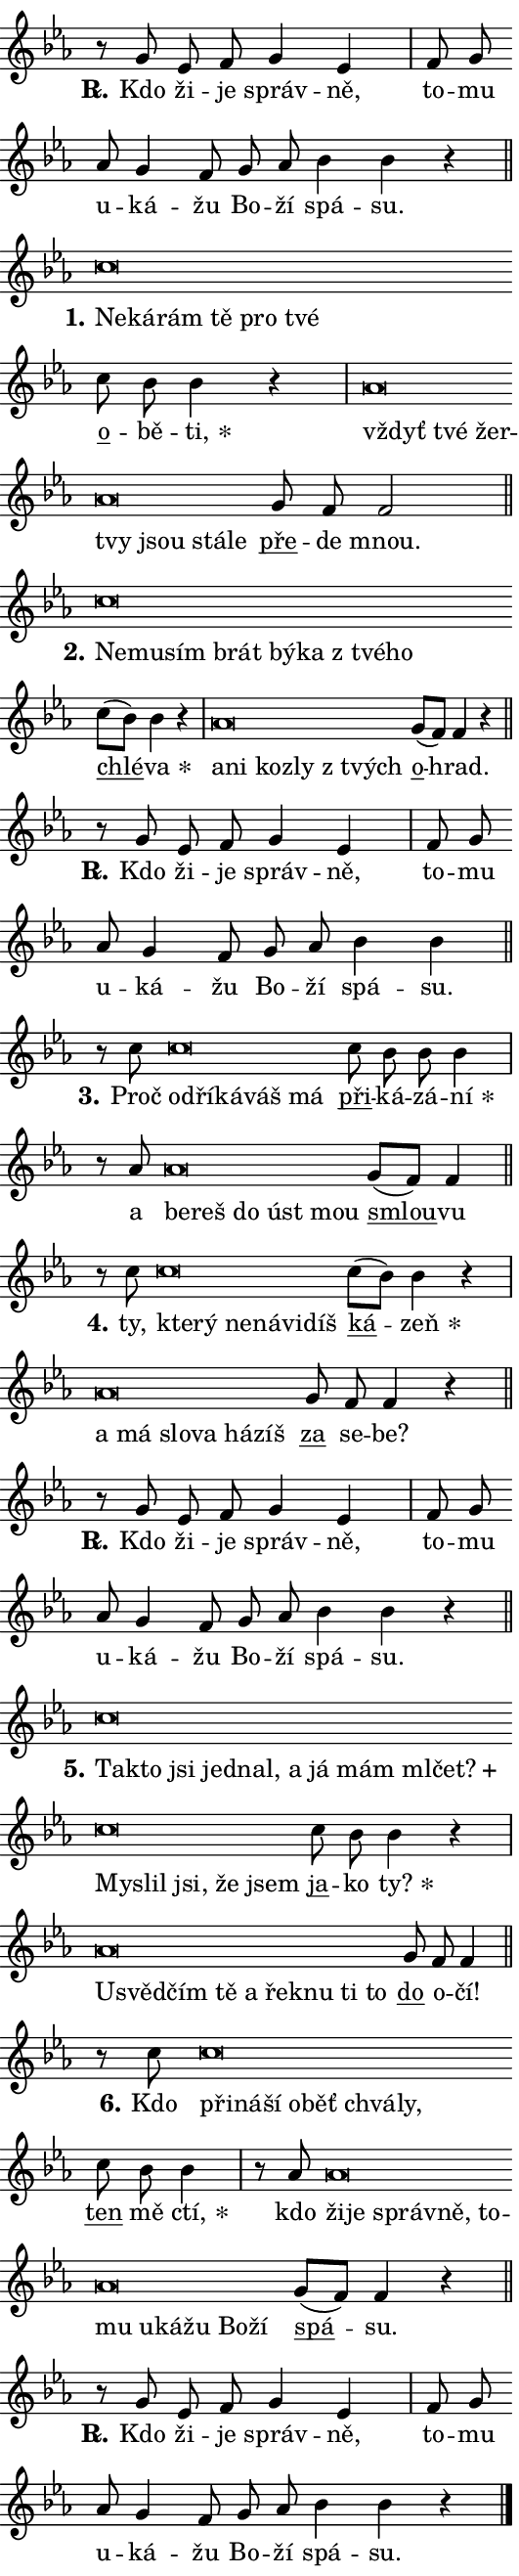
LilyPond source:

\version "2.24.0"
\header { tagline = "" }
\paper {
  indent = 0\cm
  top-margin = 0\cm
  right-margin = 0.13\cm % to fit lyric hyphens
  bottom-margin = 0\cm
  left-margin = 0\cm
  paper-width = 9\cm
  page-breaking = #ly:one-page-breaking
  system-system-spacing.basic-distance = #11
  score-system-spacing.basic-distance = #11
  ragged-last = ##f
}


%% Author: Thomas Morley
%% https://lists.gnu.org/archive/html/lilypond-user/2020-05/msg00002.html
#(define (line-position grob)
"Returns position of @var[grob} in current system:
   @code{'start}, if at first time-step
   @code{'end}, if at last time-step
   @code{'middle} otherwise
"
  (let* ((col (ly:item-get-column grob))
         (ln (ly:grob-object col 'left-neighbor))
         (rn (ly:grob-object col 'right-neighbor))
         (col-to-check-left (if (ly:grob? ln) ln col))
         (col-to-check-right (if (ly:grob? rn) rn col))
         (break-dir-left
           (and
             (ly:grob-property col-to-check-left 'non-musical #f)
             (ly:item-break-dir col-to-check-left)))
         (break-dir-right
           (and
             (ly:grob-property col-to-check-right 'non-musical #f)
             (ly:item-break-dir col-to-check-right))))
        (cond ((eqv? 1 break-dir-left) 'start)
              ((eqv? -1 break-dir-right) 'end)
              (else 'middle))))

#(define (tranparent-at-line-position vctor)
  (lambda (grob)
  "Relying on @code{line-position} select the relevant enry from @var{vctor}.
Used to determine transparency,"
    (case (line-position grob)
      ((end) (not (vector-ref vctor 0)))
      ((middle) (not (vector-ref vctor 1)))
      ((start) (not (vector-ref vctor 2))))))

noteHeadBreakVisibility =
#(define-music-function (break-visibility)(vector?)
"Makes @code{NoteHead}s transparent relying on @var{break-visibility}"
#{
  \override NoteHead.transparent =
    #(tranparent-at-line-position break-visibility)
#})

#(define delete-ledgers-for-transparent-note-heads
  (lambda (grob)
    "Reads whether a @code{NoteHead} is transparent.
If so this @code{NoteHead} is removed from @code{'note-heads} from
@var{grob}, which is supposed to be @code{LedgerLineSpanner}.
As a result ledgers are not printed for this @code{NoteHead}"
    (let* ((nhds-array (ly:grob-object grob 'note-heads))
           (nhds-list
             (if (ly:grob-array? nhds-array)
                 (ly:grob-array->list nhds-array)
                 '()))
           ;; Relies on the transparent-property being done before
           ;; Staff.LedgerLineSpanner.after-line-breaking is executed.
           ;; This is fragile ...
           (to-keep
             (remove
               (lambda (nhd)
                 (ly:grob-property nhd 'transparent #f))
               nhds-list)))
      ;; TODO find a better method to iterate over grob-arrays, similiar
      ;; to filter/remove etc for lists
      ;; For now rebuilt from scratch
      (set! (ly:grob-object grob 'note-heads)  '())
      (for-each
        (lambda (nhd)
          (ly:pointer-group-interface::add-grob grob 'note-heads nhd))
        to-keep))))

squashNotes = {
  \override NoteHead.X-extent = #'(-0.2 . 0.2)
  \override NoteHead.Y-extent = #'(-0.75 . 0)
  \override NoteHead.stencil =
    #(lambda (grob)
       (let ((pos (ly:grob-property grob 'staff-position)))
         (begin
           (if (< pos -7) (display "ERROR: Lower brevis then expected\n") (display ""))
           (if (<= pos -6) ly:text-interface::print ly:note-head::print))))
}
unSquashNotes = {
  \revert NoteHead.X-extent
  \revert NoteHead.Y-extent
  \revert NoteHead.stencil
}

hideNotes = \noteHeadBreakVisibility #begin-of-line-visible
unHideNotes = \noteHeadBreakVisibility #all-visible

% work-around for resetting accidentals
% https://lilypond.org/doc/v2.23/Documentation/notation/displaying-rhythms#unmetered-music
cadenzaMeasure = {
  \cadenzaOff
  \partial 1024 s1024
  \cadenzaOn
}

#(define-markup-command (accent layout props text) (markup?)
  "Underline accented syllable"
  (interpret-markup layout props
    #{\markup \override #'(offset . 4.3) \underline { #text }#}))

responsum = \markup \concat {
  "R" \hspace #-1.05 \path #0.1 #'((moveto 0 0.07) (lineto 0.9 0.8)) \hspace #0.05 "."
}

spaceSize = #0.6828661417322834 % exact space size for TeX Gyre Schola

\layout {
  \context {
    \Staff
    \remove "Time_signature_engraver"
    \override LedgerLineSpanner.after-line-breaking = #delete-ledgers-for-transparent-note-heads
  }
  \context {
    \Lyrics {
      \override LyricSpace.minimum-distance = \spaceSize
      \override LyricText.font-name = #"TeX Gyre Schola"
      \override LyricText.font-size = 1
      \override StanzaNumber.font-name = #"TeX Gyre Schola Bold"
      \override StanzaNumber.font-size = 1
    }
  }
  \context {
    \Score 
    \override NoteHead.text =
      #(lambda (grob) 
        (let ((pos (ly:grob-property grob 'staff-position)))
          #{\markup {
            \combine
              \halign #-0.55 \raise #(if (= pos -6) 0 0.5) \override #'(thickness . 2) \draw-line #'(3.2 . 0)
              \musicglyph "noteheads.sM1"
          }#}))
  }
}

% magnetic-lyrics.ily
%
%   written by
%     Jean Abou Samra <jean@abou-samra.fr>
%     Werner Lemberg <wl@gnu.org>
%
%   adapted by
%     Jiri Hon <jiri.hon@gmail.com>
%
% Version 2022-Apr-15

% https://www.mail-archive.com/lilypond-user@gnu.org/msg149350.html

#(define (Left_hyphen_pointer_engraver context)
   "Collect syllable-hyphen-syllable occurrences in lyrics and store
them in properties.  This engraver only looks to the left.  For
example, if the lyrics input is @code{foo -- bar}, it does the
following.

@itemize @bullet
@item
Set the @code{text} property of the @code{LyricHyphen} grob between
@q{foo} and @q{bar} to @code{foo}.

@item
Set the @code{left-hyphen} property of the @code{LyricText} grob with
text @q{foo} to the @code{LyricHyphen} grob between @q{foo} and
@q{bar}.
@end itemize

Use this auxiliary engraver in combination with the
@code{lyric-@/text::@/apply-@/magnetic-@/offset!} hook."
   (let ((hyphen #f)
         (text #f))
     (make-engraver
      (acknowledgers
       ((lyric-syllable-interface engraver grob source-engraver)
        (set! text grob)))
      (end-acknowledgers
       ((lyric-hyphen-interface engraver grob source-engraver)
        ;(when (not (grob::has-interface grob 'lyric-space-interface))
          (set! hyphen grob)));)
      ((stop-translation-timestep engraver)
       (when (and text hyphen)
         (ly:grob-set-object! text 'left-hyphen hyphen))
       (set! text #f)
       (set! hyphen #f)))))

#(define (lyric-text::apply-magnetic-offset! grob)
   "If the space between two syllables is less than the value in
property @code{LyricText@/.details@/.squash-threshold}, move the right
syllable to the left so that it gets concatenated with the left
syllable.

Use this function as a hook for
@code{LyricText@/.after-@/line-@/breaking} if the
@code{Left_@/hyphen_@/pointer_@/engraver} is active."
   (let ((hyphen (ly:grob-object grob 'left-hyphen #f)))
     (when hyphen
       (let ((left-text (ly:spanner-bound hyphen LEFT)))
         (when (grob::has-interface left-text 'lyric-syllable-interface)
           (let* ((common (ly:grob-common-refpoint grob left-text X))
                  (this-x-ext (ly:grob-extent grob common X))
                  (left-x-ext
                   (begin
                     ;; Trigger magnetism for left-text.
                     (ly:grob-property left-text 'after-line-breaking)
                     (ly:grob-extent left-text common X)))
                  ;; `delta` is the gap width between two syllables.
                  (delta (- (interval-start this-x-ext)
                            (interval-end left-x-ext)))
                  (details (ly:grob-property grob 'details))
                  (threshold (assoc-get 'squash-threshold details 0.2)))
             (when (< delta threshold)
               (let* (;; We have to manipulate the input text so that
                      ;; ligatures crossing syllable boundaries are not
                      ;; disabled.  For languages based on the Latin
                      ;; script this is essentially a beautification.
                      ;; However, for non-Western scripts it can be a
                      ;; necessity.
                      (lt (ly:grob-property left-text 'text))
                      (rt (ly:grob-property grob 'text))
                      (is-space (grob::has-interface hyphen 'lyric-space-interface))
                      (space (if is-space " " ""))
                      (extra-delta (if is-space spaceSize 0))
                      ;; Append new syllable.
                      (ltrt-space (if (and (string? lt) (string? rt))
                                (string-append lt space rt)
                                (make-concat-markup (list lt space rt))))
                      ;; Right-align `ltrt` to the right side.
                      (ltrt-space-markup (grob-interpret-markup
                               grob
                               (make-translate-markup
                                (cons (interval-length this-x-ext) 0)
                                (make-right-align-markup ltrt-space)))))
                 (begin
                   ;; Don't print `left-text`.
                   (ly:grob-set-property! left-text 'stencil #f)
                   ;; Set text and stencil (which holds all collected
                   ;; syllables so far) and shift it to the left.
                   (ly:grob-set-property! grob 'text ltrt-space)
                   (ly:grob-set-property! grob 'stencil ltrt-space-markup)
                   (ly:grob-translate-axis! grob (- (- delta extra-delta)) X))))))))))


#(define (lyric-hyphen::displace-bounds-first grob)
   ;; Make very sure this callback isn't triggered too early.
   (let ((left (ly:spanner-bound grob LEFT))
         (right (ly:spanner-bound grob RIGHT)))
     (ly:grob-property left 'after-line-breaking)
     (ly:grob-property right 'after-line-breaking)
     (ly:lyric-hyphen::print grob)))

squashThreshold = #0.4

\layout {
  \context {
    \Lyrics
    \consists #Left_hyphen_pointer_engraver
    \override LyricText.after-line-breaking =
      #lyric-text::apply-magnetic-offset!
    \override LyricHyphen.stencil = #lyric-hyphen::displace-bounds-first
    \override LyricText.details.squash-threshold = \squashThreshold
    \override LyricHyphen.minimum-distance = 0
    \override LyricHyphen.minimum-length = \squashThreshold
  }
}

squashText = \override LyricText.details.squash-threshold = 9999
unSquashText = \override LyricText.details.squash-threshold = \squashThreshold

leftText = \override LyricText.self-alignment-X = #LEFT
unLeftText = \revert LyricText.self-alignment-X

starOffset = #(lambda (grob) 
                (let ((x_offset (ly:self-alignment-interface::aligned-on-x-parent grob)))
                  (if (= x_offset 0) 0 (+ x_offset 1.2))))

star = #(define-music-function (syllable)(string?)
"Append star separator at the end of a syllable"
#{
  \once \override LyricText.X-offset = #starOffset
  \lyricmode { \markup {
    #syllable
    \override #'((font-name . "TeX Gyre Schola Bold")) \hspace #0.2 \lower #0.65 \larger "*"
  } }
#})

starAccent = #(define-music-function (syllable)(string?)
"Append star separator at the end of a syllable and make accent"
#{
  \once \override LyricText.X-offset = #starOffset
  \lyricmode { \markup {
    \accent #syllable
    \override #'((font-name . "TeX Gyre Schola Bold")) \hspace #0.2 \lower #0.65 \larger "*"
  } }
#})

breath = #(define-music-function (syllable)(string?)
"Append breathing indicator at the end of a syllable"
#{
  \lyricmode { \markup { #syllable "+" } }
#})

optionalBreath = #(define-music-function (syllable)(string?)
"Append optional breathing indicator at the end of a syllable"
#{
  \lyricmode { \markup { #syllable "(+)" } }
#})


\score {
    <<
        \new Voice = "melody" { \cadenzaOn \key es \major \relative { r8 g' es f g4 es \cadenzaMeasure \bar "|" f8 g \bar "" as g4 f8 \bar "" g as \bar "" bes4 bes r \cadenzaMeasure \bar "||" \break } }
        \new Lyrics \lyricsto "melody" { \lyricmode { \set stanza = \responsum
Kdo ži -- je správ -- ně, to -- mu u -- ká -- žu Bo -- ží spá -- su. } }
    >>
    \layout {}
}

\score {
    <<
        \new Voice = "melody" { \cadenzaOn \key es \major \relative { \squashNotes c''\breve*1/16 \hideNotes \breve*1/16 \bar "" \breve*1/16 \bar "" \breve*1/16 \bar "" \breve*1/16 \breve*1/16 \bar "" \unHideNotes \unSquashNotes \bar "" c8 bes bes4 r \cadenzaMeasure \bar "|" \squashNotes as\breve*1/16 \hideNotes \breve*1/16 \bar "" \breve*1/16 \bar "" \breve*1/16 \bar "" \breve*1/16 \bar "" \breve*1/16 \breve*1/16 \bar "" \unHideNotes \unSquashNotes \bar "" g8 f f2 \cadenzaMeasure \bar "||" \break } }
        \new Lyrics \lyricsto "melody" { \lyricmode { \set stanza = "1."
\leftText Ne -- \squashText ká -- rám tě pro tvé \unLeftText \unSquashText \markup \accent o -- bě -- \star ti, \leftText vždyť \squashText tvé žer -- tvy jsou stá -- le \unLeftText \unSquashText \markup \accent pře -- de mnou. } }
    >>
    \layout {}
}

\score {
    <<
        \new Voice = "melody" { \cadenzaOn \key es \major \relative { \squashNotes c''\breve*1/16 \hideNotes \breve*1/16 \bar "" \breve*1/16 \bar "" \breve*1/16 \bar "" \breve*1/16 \bar "" \breve*1/16 \bar "" \breve*1/16 \breve*1/16 \bar "" \unHideNotes \unSquashNotes \bar "" c8[( bes)] bes4 r \cadenzaMeasure \bar "|" \squashNotes as\breve*1/16 \hideNotes \breve*1/16 \bar "" \breve*1/16 \bar "" \breve*1/16 \breve*1/16 \bar "" \unHideNotes \unSquashNotes \bar "" g8[( f)] f4 r \cadenzaMeasure \bar "||" \break } }
        \new Lyrics \lyricsto "melody" { \lyricmode { \set stanza = "2."
\leftText Ne -- \squashText mu -- sím brát bý -- ka "z tvé" -- ho \unLeftText \unSquashText \markup \accent chlé -- \star va \leftText a -- \squashText ni koz -- ly "z tvých" \unLeftText \unSquashText \markup \accent o -- hrad. } }
    >>
    \layout {}
}

\score {
    <<
        \new Voice = "melody" { \cadenzaOn \key es \major \relative { r8 g' es f g4 es \cadenzaMeasure \bar "|" f8 g \bar "" as g4 f8 \bar "" g as \bar "" bes4 bes \cadenzaMeasure \bar "||" \break } }
        \new Lyrics \lyricsto "melody" { \lyricmode { \set stanza = \responsum
Kdo ži -- je správ -- ně, to -- mu u -- ká -- žu Bo -- ží spá -- su. } }
    >>
    \layout {}
}

\score {
    <<
        \new Voice = "melody" { \cadenzaOn \key es \major \relative { r8 c'' \squashNotes c\breve*1/16 \hideNotes \breve*1/16 \bar "" \breve*1/16 \bar "" \breve*1/16 \breve*1/16 \bar "" \unHideNotes \unSquashNotes \bar "" c8 bes bes bes4 \cadenzaMeasure \bar "|" r8 as \squashNotes as\breve*1/16 \hideNotes \breve*1/16 \bar "" \breve*1/16 \bar "" \breve*1/16 \breve*1/16 \bar "" \unHideNotes \unSquashNotes \bar "" g8[( f)] f4 \cadenzaMeasure \bar "||" \break } }
        \new Lyrics \lyricsto "melody" { \lyricmode { \set stanza = "3."
Proč \leftText od -- \squashText ří -- ká -- váš má \unLeftText \unSquashText \markup \accent při -- ká -- zá -- \star ní a \leftText be -- \squashText reš do úst mou \unLeftText \unSquashText \markup \accent smlou -- vu } }
    >>
    \layout {}
}

\score {
    <<
        \new Voice = "melody" { \cadenzaOn \key es \major \relative { r8 c'' \squashNotes c\breve*1/16 \hideNotes \breve*1/16 \bar "" \breve*1/16 \bar "" \breve*1/16 \bar "" \breve*1/16 \breve*1/16 \bar "" \unHideNotes \unSquashNotes \bar "" c8[( bes)] bes4 r \cadenzaMeasure \bar "|" \squashNotes as\breve*1/16 \hideNotes \breve*1/16 \bar "" \breve*1/16 \bar "" \breve*1/16 \bar "" \breve*1/16 \breve*1/16 \bar "" \unHideNotes \unSquashNotes \bar "" g8 f f4 r \cadenzaMeasure \bar "||" \break } }
        \new Lyrics \lyricsto "melody" { \lyricmode { \set stanza = "4."
ty, \leftText kte -- \squashText rý ne -- ná -- vi -- díš \unLeftText \unSquashText \markup \accent ká -- \star zeň \leftText a \squashText má slo -- va há -- zíš \unLeftText \unSquashText \markup \accent za se -- be? } }
    >>
    \layout {}
}

\score {
    <<
        \new Voice = "melody" { \cadenzaOn \key es \major \relative { r8 g' es f g4 es \cadenzaMeasure \bar "|" f8 g \bar "" as g4 f8 \bar "" g as \bar "" bes4 bes r \cadenzaMeasure \bar "||" \break } }
        \new Lyrics \lyricsto "melody" { \lyricmode { \set stanza = \responsum
Kdo ži -- je správ -- ně, to -- mu u -- ká -- žu Bo -- ží spá -- su. } }
    >>
    \layout {}
}

\score {
    <<
        \new Voice = "melody" { \cadenzaOn \key es \major \relative { \squashNotes c''\breve*1/16 \hideNotes \breve*1/16 \bar "" \breve*1/16 \bar "" \breve*1/16 \bar "" \breve*1/16 \bar "" \breve*1/16 \bar "" \breve*1/16 \bar "" \breve*1/16 \bar "" \breve*1/16 \bar "" \breve*1/16 \bar "" \breve*1/16 \bar "" \breve*1/16 \bar "" \breve*1/16 \bar "" \breve*1/16 \breve*1/16 \bar "" \unHideNotes \unSquashNotes \bar "" c8 bes bes4 r \cadenzaMeasure \bar "|" \squashNotes as\breve*1/16 \hideNotes \breve*1/16 \bar "" \breve*1/16 \bar "" \breve*1/16 \bar "" \breve*1/16 \bar "" \breve*1/16 \bar "" \breve*1/16 \bar "" \breve*1/16 \breve*1/16 \bar "" \unHideNotes \unSquashNotes \bar "" g8 f f4 \cadenzaMeasure \bar "||" \break } }
        \new Lyrics \lyricsto "melody" { \lyricmode { \set stanza = "5."
\leftText Tak -- \squashText to jsi jed -- nal, a já mám ml -- \breath "čet?" My -- slil jsi, že jsem \unLeftText \unSquashText \markup \accent ja -- ko \star ty? \leftText U -- \squashText svěd -- čím tě a řek -- nu ti to \unLeftText \unSquashText \markup \accent do o -- čí! } }
    >>
    \layout {}
}

\score {
    <<
        \new Voice = "melody" { \cadenzaOn \key es \major \relative { r8 c'' \squashNotes c\breve*1/16 \hideNotes \breve*1/16 \bar "" \breve*1/16 \bar "" \breve*1/16 \bar "" \breve*1/16 \bar "" \breve*1/16 \breve*1/16 \bar "" \unHideNotes \unSquashNotes \bar "" c8 bes bes4 \cadenzaMeasure \bar "|" r8 as \squashNotes as\breve*1/16 \hideNotes \breve*1/16 \bar "" \breve*1/16 \bar "" \breve*1/16 \bar "" \breve*1/16 \bar "" \breve*1/16 \bar "" \breve*1/16 \bar "" \breve*1/16 \bar "" \breve*1/16 \bar "" \breve*1/16 \breve*1/16 \bar "" \unHideNotes \unSquashNotes \bar "" g8[( f)] f4 r \cadenzaMeasure \bar "||" \break } }
        \new Lyrics \lyricsto "melody" { \lyricmode { \set stanza = "6."
Kdo \leftText při -- \squashText ná -- ší o -- běť chvá -- ly, \unLeftText \unSquashText \markup \accent ten mě \star ctí, kdo \leftText ži -- \squashText je správ -- ně, to -- mu u -- ká -- žu Bo -- ží \unLeftText \unSquashText \markup \accent spá -- su. } }
    >>
    \layout {}
}

\score {
    <<
        \new Voice = "melody" { \cadenzaOn \key es \major \relative { r8 g' es f g4 es \cadenzaMeasure \bar "|" f8 g \bar "" as g4 f8 \bar "" g as \bar "" bes4 bes r \cadenzaMeasure \bar "||" \break } \bar "|." }
        \new Lyrics \lyricsto "melody" { \lyricmode { \set stanza = \responsum
Kdo ži -- je správ -- ně, to -- mu u -- ká -- žu Bo -- ží spá -- su. } }
    >>
    \layout {}
}
